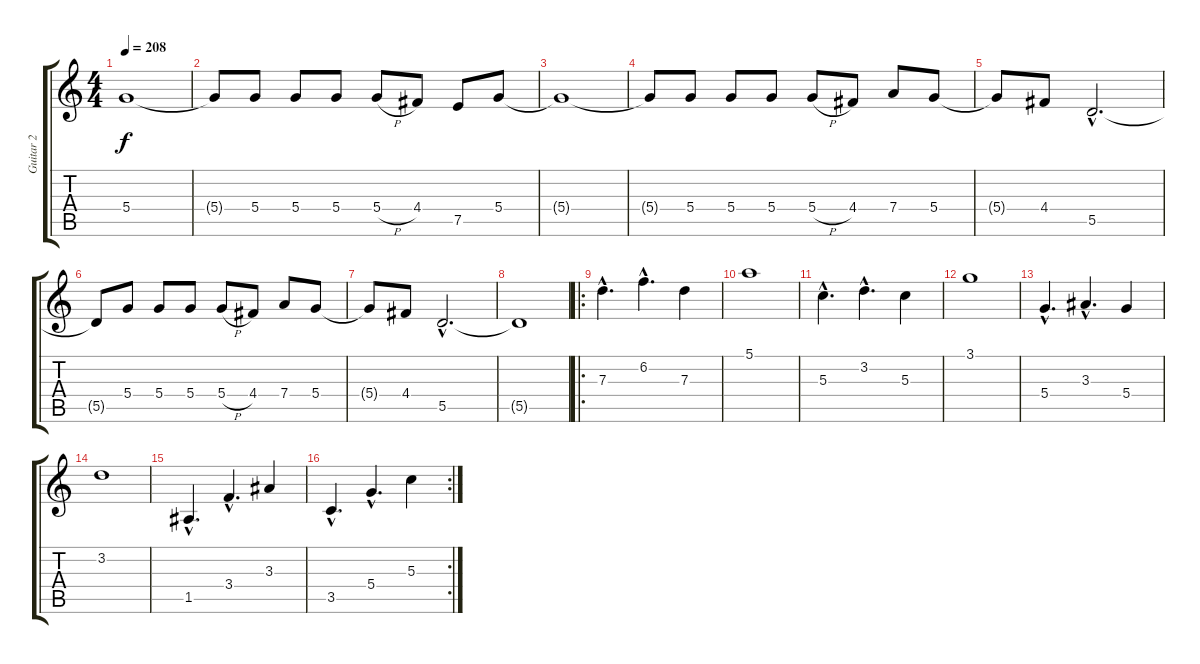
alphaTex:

\track ("Guitar 2" "Guitar 2") {instrument distortionguitar}
\staff {score tabs}
\tuning (E4 B3 G3 D3 A2 E2) {hide}
\ts (4 4)
\tempo 208
\clef g2
\ks c
5.4{t}.1{dy f} |
5.4{t}.8 5.4.8 5.4.8 5.4.8 5.4{h}.8 4.4.8 7.5.8 5.4.8 |
5.4{t}.1 |
5.4{t}.8 5.4.8 5.4.8 5.4.8 5.4{h}.8 4.4.8 7.4.8 5.4.8 |
5.4{t}.8 4.4.8 5.5{hac}.2{d} |
5.5{t}.8 5.4.8 5.4.8 5.4.8 5.4{h}.8 4.4.8 7.4.8 5.4.8 |
5.4{t}.8 4.4.8 5.5{hac}.2{d} |
5.5{t}.1 |
\ro
7.3{hac}.4{d} 6.2{hac}.4{d} 7.3.4 |
5.1.1 |
5.3{hac}.4{d} 3.2{hac}.4{d} 5.3.4 |
3.1.1 |
5.4{hac}.4{d} 3.3{hac}.4{d} 5.4.4 |
3.2.1 |
1.5{hac}.4{d} 3.4{hac}.4{d} 3.3.4 |
\rc 2
3.5{hac}.4{d} 5.4{hac}.4{d} 5.3.4
